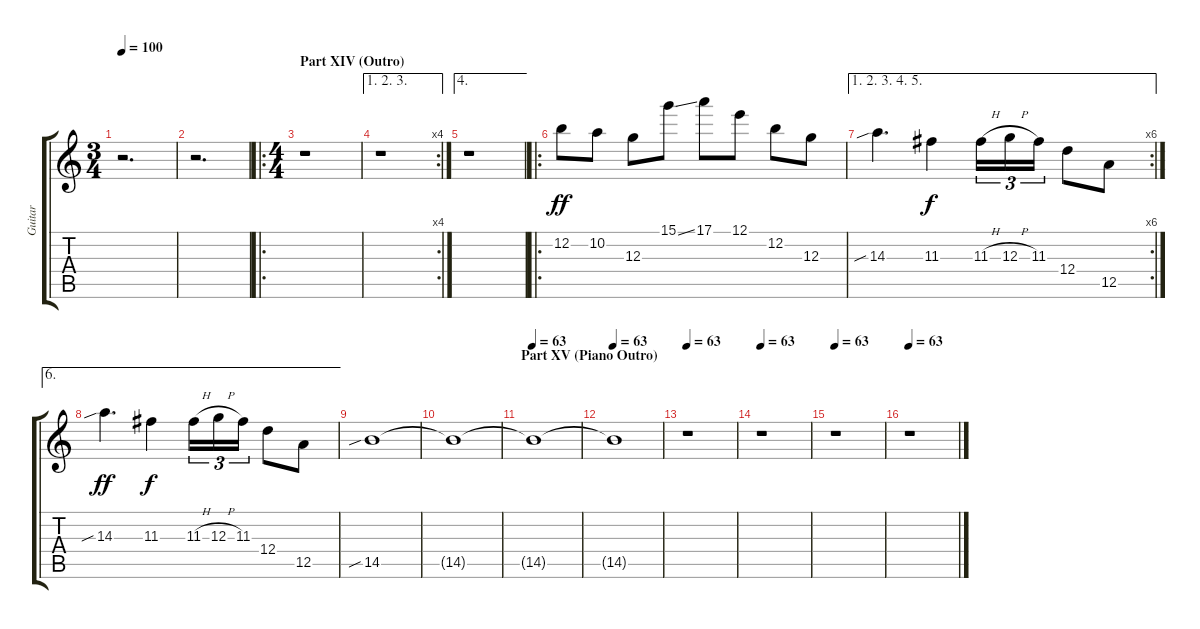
\track ("Guitar" "Guitar") {instrument overdrivenguitar}
\staff {score tabs}
\tuning (E4 B3 G3 D3 A2 E2) {hide}
\ts (3 4)
\tempo 100
\clef g2
\ks c
r.2{d dy f} |
r.2{d} |
\ro
\ts (4 4)
\section ("" "Part XIV (Outro)")
r.1 |
\ae (1 2 3)
\rc 4
r.1 |
\ae 4
r.1 |
\ro
12.2.8{dy ff} 10.2.8 12.3.8 15.1{ss}.8 17.1.8 12.1.8 12.2.8 12.3.8 |
\ae (1 2 3 4 5)
\rc 6
14.3{sib}.4{d} 11.3.4{dy f} 11.3{h}.16{tu (3 2)} 12.3{h}.16{tu (3 2)} 11.3.16{tu (3 2)} 12.4.8 12.5.8 |
\ae 6
14.3{sib}.4{d dy ff} 11.3.4{dy f} 11.3{h}.16{tu (3 2)} 12.3{h}.16{tu (3 2)} 11.3.16{tu (3 2)} 12.4.8 12.5.8 |
14.5{sib}.1 |
14.5{t}.1{volume 0} |
\section ("" "Part XV (Piano Outro)")
\tempo 63
14.5{t}.1 |
\tempo 63
14.5{t}.1 |
\tempo 63
r.1 |
\tempo 63
r.1 |
\tempo 63
r.1 |
\tempo 63
r.1
